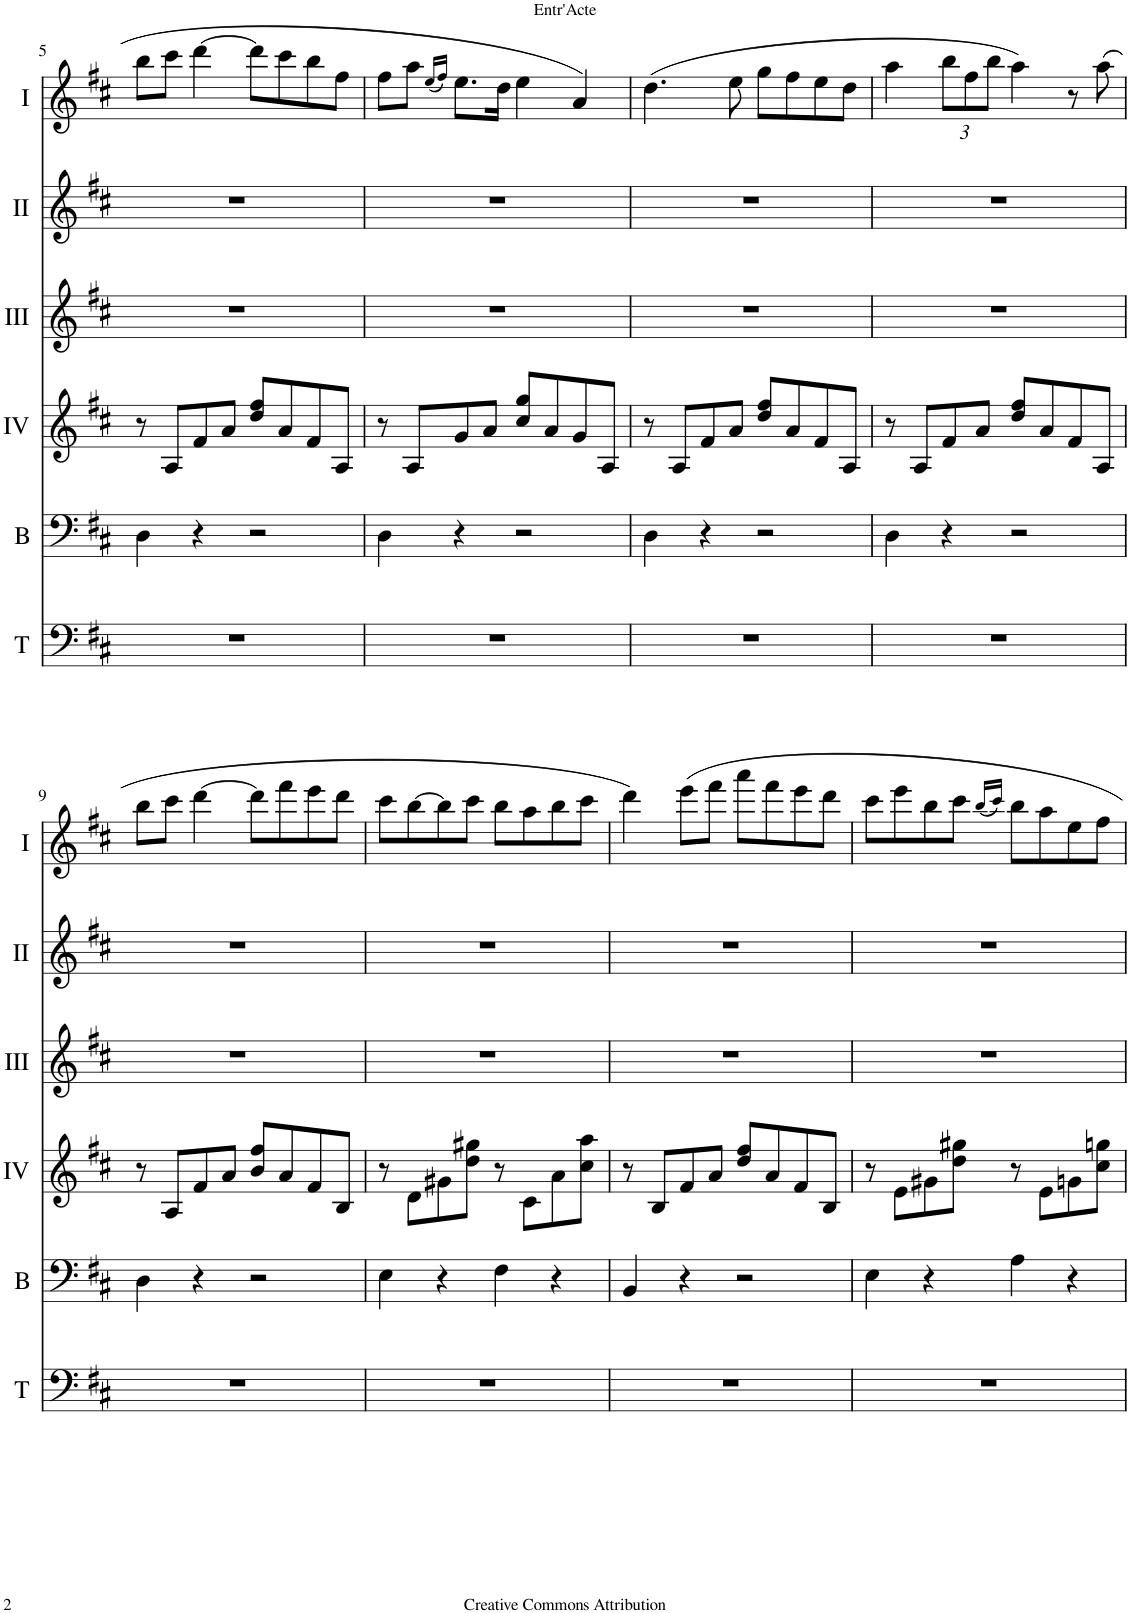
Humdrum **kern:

**kern	**kern	**kern	**kern	**kern	**kern
*part6	*part5	*part4	*part3	*part2	*part1
*staff6	*staff5	*staff4	*staff3	*staff2	*staff1
*I"Timpani	*I"Basson	*I"Acc. 4	*I"Acc. 3	*I"Acc. 2	*I"Acc.1
*I'T	*I'B	*	*	*	*
!!LO:PB:g=z
*clefF4	*clefF4	*clefG2	*clefG2	*clefG2	*clefG2
*	*Trd7c12	*Trd7c12	*Trd7c12	*	*
*k[f#c#]	*k[f#c#]	*k[f#c#]	*k[f#c#]	*k[f#c#]	*k[f#c#]
*M4/4	*M4/4	*M4/4	*M4/4	*M4/4	*M4/4
*met(c)	*met(c)	*met(c)	*met(c)	*met(c)	*met(c)
=5	=5	=5	=5	=5	=5
1r	4D\	8r	1r	1r	8bb\L
.	.	8A/L	.	.	8ccc#\J
.	4r	8f#/	.	.	[4ddd\
.	.	8a/J	.	.	.
.	2r	8dd/ 8ff#/L	.	.	8ddd\L]
.	.	8a/	.	.	8ccc#\
.	.	8f#/	.	.	8bb\
.	.	8A/J	.	.	8ff#\J
=6	=6	=6	=6	=6	=6
1r	4D\	8r	1r	1r	8ff#\L
.	.	8A/L	.	.	8aa\J
.	.	.	.	.	(16qee/LL
.	.	.	.	.	16qff#/JJ)
.	4r	8g/	.	.	8.ee\L
.	.	8a/J	.	.	.
.	.	.	.	.	16dd\Jk
.	2r	8cc#/ 8gg/L	.	.	4ee\
.	.	8a/	.	.	.
.	.	8g/	.	.	4a/
.	.	8A/J	.	.	.
=7	=7	=7	=7	=7	=7
1r	4D\	8r	1r	1r	(4.dd\
.	.	8A/L	.	.	.
.	4r	8f#/	.	.	.
.	.	8a/J	.	.	8ee\
.	2r	8dd/ 8ff#/L	.	.	8gg\L
.	.	8a/	.	.	8ff#\
.	.	8f#/	.	.	8ee\
.	.	8A/J	.	.	8dd\J
=8	=8	=8	=8	=8	=8
1r	4D\	8r	1r	1r	4aa\
.	.	8A/L	.	.	.
*	*	*	*	*	*Xbrackettup
.	4r	8f#/	.	.	12bb\L
.	.	.	.	.	12ff#\
.	.	8a/J	.	.	.
.	.	.	.	.	12bb\J
.	2r	8dd/ 8ff#/L	.	.	4aa\)
.	.	8a/	.	.	.
.	.	8f#/	.	.	8r
.	.	8A/J	.	.	(8aa\
!!LO:LB:g=z
=9	=9	=9	=9	=9	=9
1r	4D\	8r	1r	1r	8bb\L
.	.	8A/L	.	.	8ccc#\J
.	4r	8f#/	.	.	[4ddd\
.	.	8a/J	.	.	.
.	2r	8b/ 8ff#/L	.	.	8ddd\L]
.	.	8a/	.	.	8fff#\
.	.	8f#/	.	.	8eee\
.	.	8B/J	.	.	8ddd\J
=10	=10	=10	=10	=10	=10
1r	4E\	8r	1r	1r	8ccc#\L
.	.	8d\L	.	.	[8bb\
.	4r	8g#X\	.	.	8bb\]
.	.	8dd\ 8gg#X\J	.	.	8ccc#\J
.	4F#\	8r	.	.	8bb\L
.	.	8c#\L	.	.	8aa\
.	4r	8a\	.	.	8bb\
.	.	8cc#\ 8aa\J	.	.	8ccc#\J
=11	=11	=11	=11	=11	=11
1r	4BB/	8r	1r	1r	4ddd\)
.	.	8B/L	.	.	.
.	4r	8f#/	.	.	8eee\L
.	.	8a/J	.	.	8fff#\J
.	2r	8dd/ 8ff#/L	.	.	8aaa\L
.	.	8a/	.	.	8fff#\
.	.	8f#/	.	.	8eee\
.	.	8B/J	.	.	8ddd\J
=12	=12	=12	=12	=12	=12
1r	4E\	8r	1r	1r	8ccc#\L
.	.	8e\L	.	.	8eee\
.	4r	8g#X\	.	.	8bb\
.	.	8dd\ 8gg#X\J	.	.	8ccc#\J
.	.	.	.	.	(16qbb/LL
.	.	.	.	.	16qccc#/JJ)
.	4A\	8r	.	.	8bb\L
.	.	8e\L	.	.	8aa\
.	4r	8gn\	.	.	8ee\
.	.	8cc#\ 8ggn\J	.	.	8ff#\J
=	=	=	=	=	=
*-	*-	*-	*-	*-	*-
